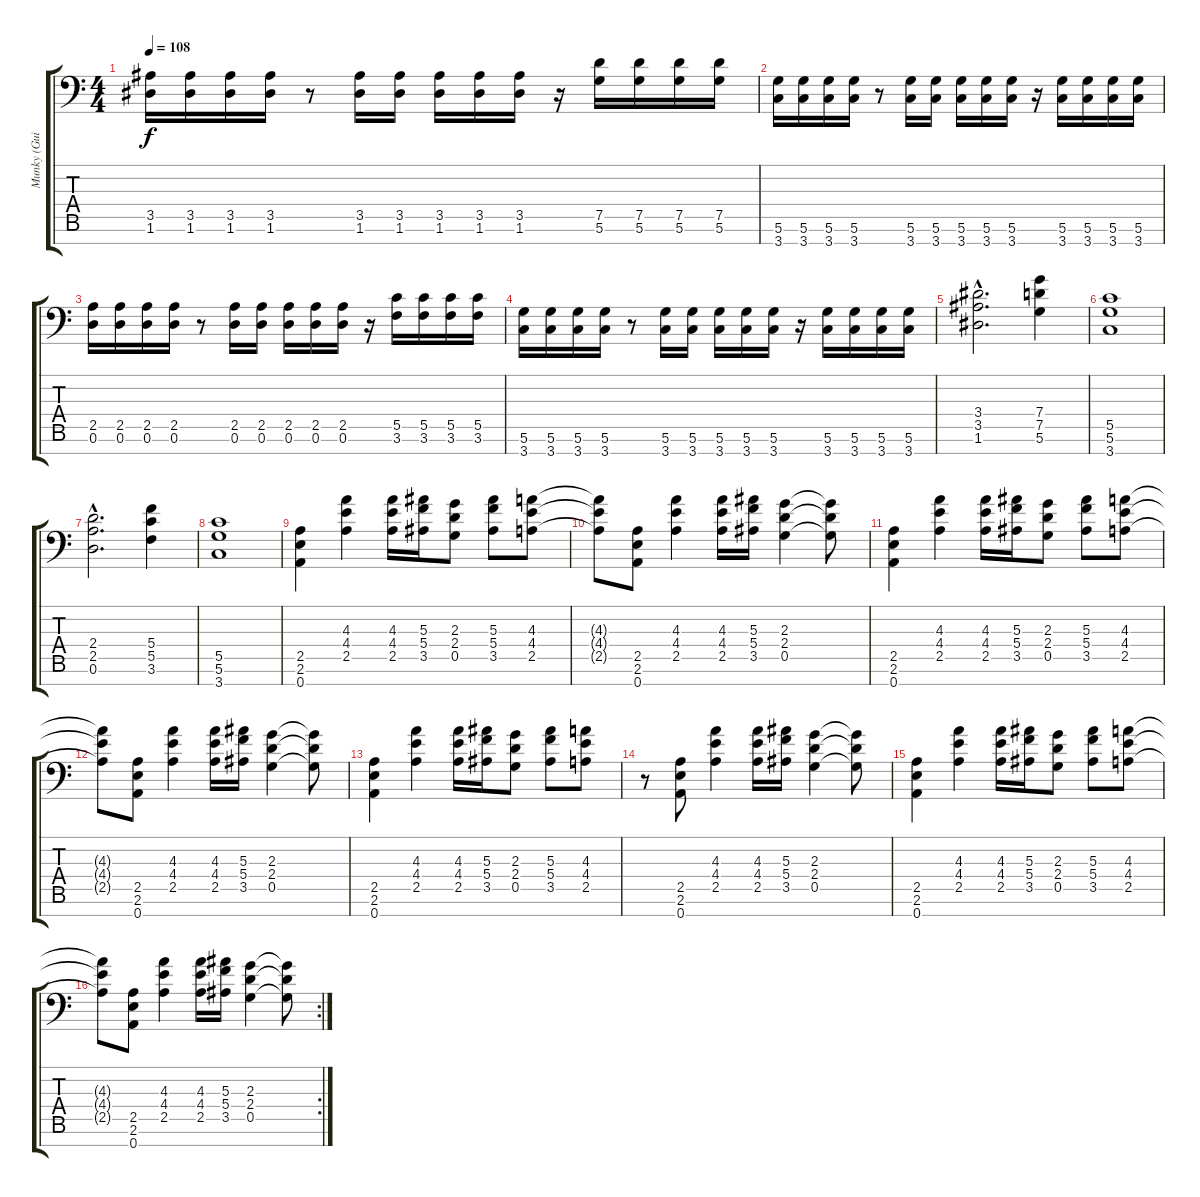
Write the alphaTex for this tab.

\track ("Munky (Guitare)" "Munky (Gui") {instrument distortionguitar}
\staff {score tabs}
\tuning (D4 A3 F3 C3 G2 D2 A1) {hide}
\ts (4 4)
\tempo 108
\clef f4
\ks c
(3.5 1.6).16{dy f} (3.5 1.6).16 (3.5 1.6).16 (3.5 1.6).16 r.8 (3.5 1.6).16 (3.5 1.6).16 (3.5 1.6).16 (3.5 1.6).16 (3.5 1.6).16 r.16 (7.5 5.6).16 (7.5 5.6).16 (7.5 5.6).16 (7.5 5.6).16 |
(5.6 3.7).16 (5.6 3.7).16 (5.6 3.7).16 (5.6 3.7).16 r.8 (5.6 3.7).16 (5.6 3.7).16 (5.6 3.7).16 (5.6 3.7).16 (5.6 3.7).16 r.16 (5.6 3.7).16 (5.6 3.7).16 (5.6 3.7).16 (5.6 3.7).16 |
(2.5 0.6).16 (2.5 0.6).16 (2.5 0.6).16 (2.5 0.6).16 r.8 (2.5 0.6).16 (2.5 0.6).16 (2.5 0.6).16 (2.5 0.6).16 (2.5 0.6).16 r.16 (5.5 3.6).16 (5.5 3.6).16 (5.5 3.6).16 (5.5 3.6).16 |
(5.6 3.7).16 (5.6 3.7).16 (5.6 3.7).16 (5.6 3.7).16 r.8 (5.6 3.7).16 (5.6 3.7).16 (5.6 3.7).16 (5.6 3.7).16 (5.6 3.7).16 r.16 (5.6 3.7).16 (5.6 3.7).16 (5.6 3.7).16 (5.6 3.7).16 |
(3.4{hac} 3.5{hac} 1.6{hac}).2{d} (7.4 7.5 5.6).4 |
(5.5 5.6 3.7).1 |
(2.4{hac} 2.5{hac} 0.6{hac}).2{d} (5.4 5.5 3.6).4 |
(5.5 5.6 3.7).1 |
(2.5 2.6 0.7).4 (4.3 4.4 2.5).4 (4.3 4.4 2.5).16 (5.3 5.4 3.5).16 (2.3 2.4 0.5).8 (5.3 5.4 3.5).8 (4.3 4.4 2.5).8 |
(4.3{t} 4.4{t} 2.5{t}).8 (2.5 2.6 0.7).8 (4.3 4.4 2.5).4 (4.3 4.4 2.5).16 (5.3 5.4 3.5).16 (2.3 2.4 0.5).4 (2.3{t} 2.4{t} 0.5{t}).8 |
(2.5 2.6 0.7).4 (4.3 4.4 2.5).4 (4.3 4.4 2.5).16 (5.3 5.4 3.5).16 (2.3 2.4 0.5).8 (5.3 5.4 3.5).8 (4.3 4.4 2.5).8 |
(4.3{t} 4.4{t} 2.5{t}).8 (2.5 2.6 0.7).8 (4.3 4.4 2.5).4 (4.3 4.4 2.5).16 (5.3 5.4 3.5).16 (2.3 2.4 0.5).4 (2.3{t} 2.4{t} 0.5{t}).8 |
(2.5 2.6 0.7).4 (4.3 4.4 2.5).4 (4.3 4.4 2.5).16 (5.3 5.4 3.5).16 (2.3 2.4 0.5).8 (5.3 5.4 3.5).8 (4.3 4.4 2.5).8 |
r.8 (2.5 2.6 0.7).8 (4.3 4.4 2.5).4 (4.3 4.4 2.5).16 (5.3 5.4 3.5).16 (2.3 2.4 0.5).4 (2.3{t} 2.4{t} 0.5{t}).8 |
(2.5 2.6 0.7).4 (4.3 4.4 2.5).4 (4.3 4.4 2.5).16 (5.3 5.4 3.5).16 (2.3 2.4 0.5).8 (5.3 5.4 3.5).8 (4.3 4.4 2.5).8 |
\rc 2
(4.3{t} 4.4{t} 2.5{t}).8 (2.5 2.6 0.7).8 (4.3 4.4 2.5).4 (4.3 4.4 2.5).16 (5.3 5.4 3.5).16 (2.3 2.4 0.5).4 (2.3{t} 2.4{t} 0.5{t}).8
